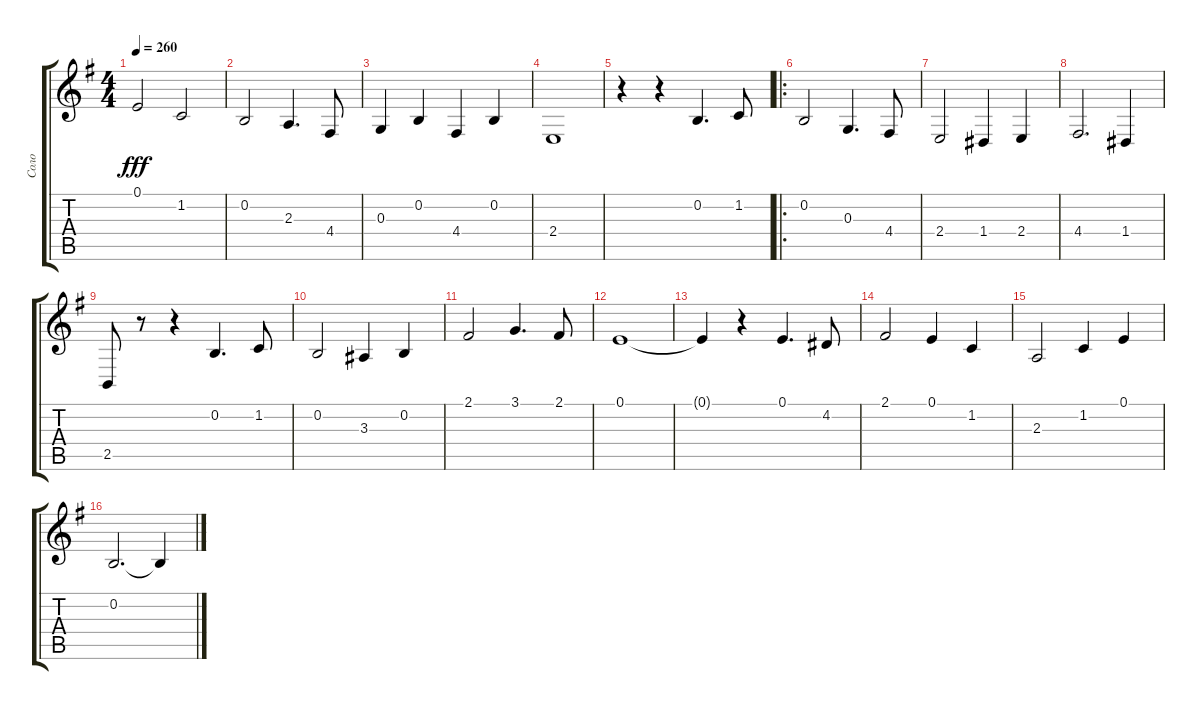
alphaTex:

\track ("Соло" "Соло") {instrument piccolo}
\staff {score tabs}
\tuning (E4 B3 G3 D3 A2 E2) {hide}
\ts (4 4)
\tempo 260
\clef g2
\ks g
0.1.2{dy fff instrument piccolo} 1.2.2 |
0.2.2 2.3.4{d} 4.4.8 |
0.3.4 0.2.4 4.4.4 0.2.4 |
2.4.1 |
r.4 r.4 0.2.4{d} 1.2.8 |
\ro
0.2.2 0.3.4{d} 4.4.8 |
2.4.2 1.4.4 2.4.4 |
4.4.2{d} 1.4.4 |
2.5.8 r.8 r.4 0.2.4{d} 1.2.8 |
0.2.2 3.3.4 0.2.4 |
2.1.2 3.1.4{d} 2.1.8 |
0.1.1 |
0.1{t}.4 r.4 0.1.4{d} 4.2.8 |
2.1.2 0.1.4 1.2.4 |
2.3.2 1.2.4 0.1.4 |
0.2.2{d} 0.2{t}.4
